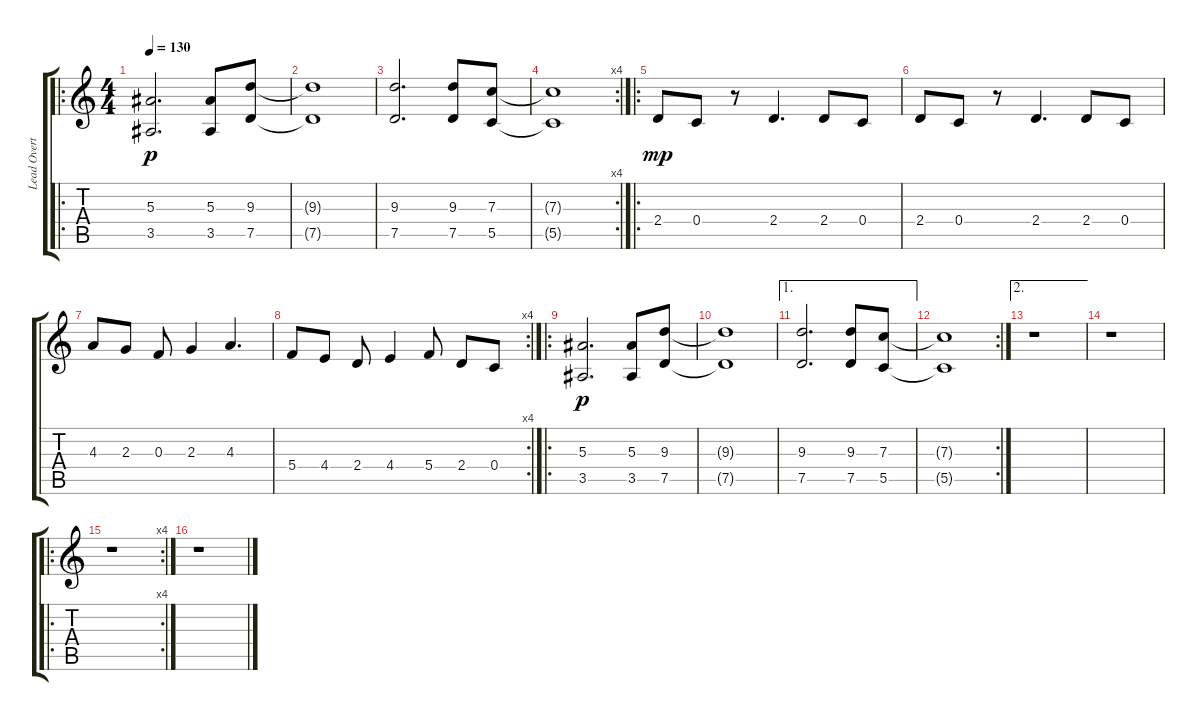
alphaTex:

\track ("Lead Overtones" "Lead Overt") {instrument distortionguitar}
\staff {score tabs}
\tuning (D4 A3 F3 C3 G2 D2) {hide}
\ro
\ts (4 4)
\tempo 130
\clef g2
\ks c
(5.3 3.5).2{d dy p} (5.3 3.5).8 (9.3 7.5).8 |
(9.3{t} 7.5{t}).1 |
(9.3 7.5).2{d} (9.3 7.5).8 (7.3 5.5).8 |
\rc 4
(7.3{t} 5.5{t}).1 |
\ro
2.4.8{dy mp} 0.4.8 r.8 2.4.4{d} 2.4.8 0.4.8 |
2.4.8 0.4.8 r.8 2.4.4{d} 2.4.8 0.4.8 |
4.3.8 2.3.8 0.3.8 2.3.4 4.3.4{d} |
\rc 4
5.4.8 4.4.8 2.4.8 4.4.4 5.4.8 2.4.8 0.4.8 |
\ro
(5.3 3.5).2{d dy p} (5.3 3.5).8 (9.3 7.5).8 |
(9.3{t} 7.5{t}).1 |
\ae 1
(9.3 7.5).2{d} (9.3 7.5).8 (7.3 5.5).8 |
\rc 2
(7.3{t} 5.5{t}).1 |
\ae 2
r.1 |
r.1 |
\ro
\rc 4
r.1 |
r.1
